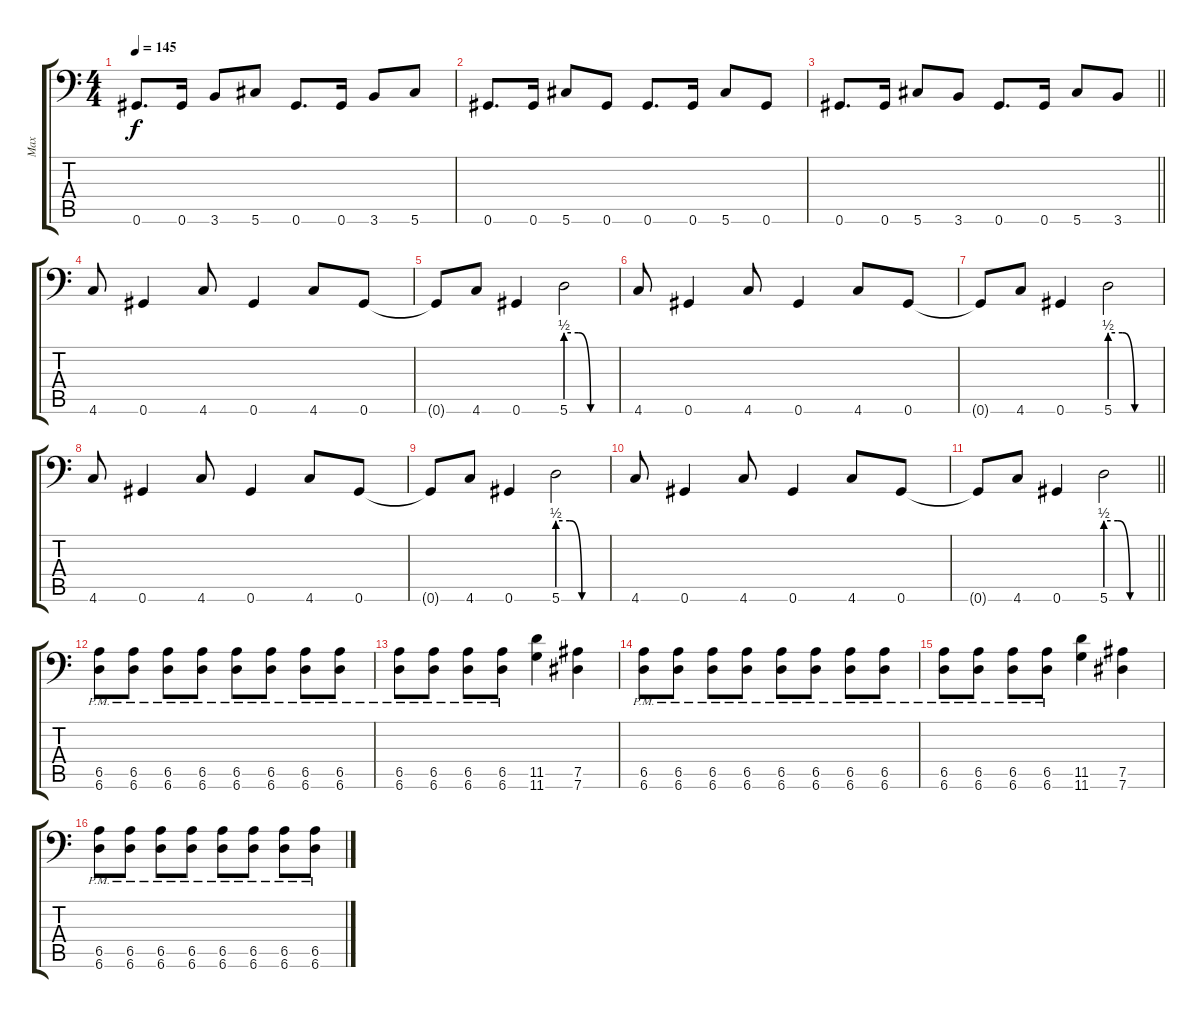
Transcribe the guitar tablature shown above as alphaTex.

\track ("Max" "Max") {instrument distortionguitar}
\staff {score tabs}
\tuning (Bb3 F3 Db3 Ab2 Eb2 Ab1) {hide}
\ts (4 4)
\tempo 145
\clef f4
\ks c
0.6.8{d dy f} 0.6.16 3.6.8 5.6.8 0.6.8{d} 0.6.16 3.6.8 5.6.8 |
0.6.8{d} 0.6.16 5.6.8 0.6.8 0.6.8{d} 0.6.16 5.6.8 0.6.8 |
\barLineRight lightlight
0.6.8{d} 0.6.16 5.6.8 3.6.8 0.6.8{d} 0.6.16 5.6.8 3.6.8 |
\section ("" "")
4.6.8 0.6.4 4.6.8 0.6.4 4.6.8 0.6.8 |
0.6{t}.8 4.6.8 0.6.4 5.6{be (custom 0 2 15 2 30 0 60 0)}.2 |
4.6.8 0.6.4 4.6.8 0.6.4 4.6.8 0.6.8 |
0.6{t}.8 4.6.8 0.6.4 5.6{be (custom 0 2 15 2 30 0 60 0)}.2 |
4.6.8 0.6.4 4.6.8 0.6.4 4.6.8 0.6.8 |
0.6{t}.8 4.6.8 0.6.4 5.6{be (custom 0 2 15 2 30 0 60 0)}.2 |
4.6.8 0.6.4 4.6.8 0.6.4 4.6.8 0.6.8 |
\barLineRight lightlight
0.6{t}.8 4.6.8 0.6.4 5.6{be (custom 0 2 15 2 30 0 60 0)}.2 |
\section ("" "")
(6.5{pm} 6.6{pm}).8 (6.5{pm} 6.6{pm}).8 (6.5{pm} 6.6{pm}).8 (6.5{pm} 6.6{pm}).8 (6.5{pm} 6.6{pm}).8 (6.5{pm} 6.6{pm}).8 (6.5{pm} 6.6{pm}).8 (6.5{pm} 6.6{pm}).8 |
(6.5{pm} 6.6{pm}).8 (6.5{pm} 6.6{pm}).8 (6.5{pm} 6.6{pm}).8 (6.5{pm} 6.6{pm}).8 (11.5 11.6).4 (7.5 7.6).4 |
(6.5{pm} 6.6{pm}).8 (6.5{pm} 6.6{pm}).8 (6.5{pm} 6.6{pm}).8 (6.5{pm} 6.6{pm}).8 (6.5{pm} 6.6{pm}).8 (6.5{pm} 6.6{pm}).8 (6.5{pm} 6.6{pm}).8 (6.5{pm} 6.6{pm}).8 |
(6.5{pm} 6.6{pm}).8 (6.5{pm} 6.6{pm}).8 (6.5{pm} 6.6{pm}).8 (6.5{pm} 6.6{pm}).8 (11.5 11.6).4 (7.5 7.6).4 |
(6.5{pm} 6.6{pm}).8 (6.5{pm} 6.6{pm}).8 (6.5{pm} 6.6{pm}).8 (6.5{pm} 6.6{pm}).8 (6.5{pm} 6.6{pm}).8 (6.5{pm} 6.6{pm}).8 (6.5{pm} 6.6{pm}).8 (6.5{pm} 6.6{pm}).8
